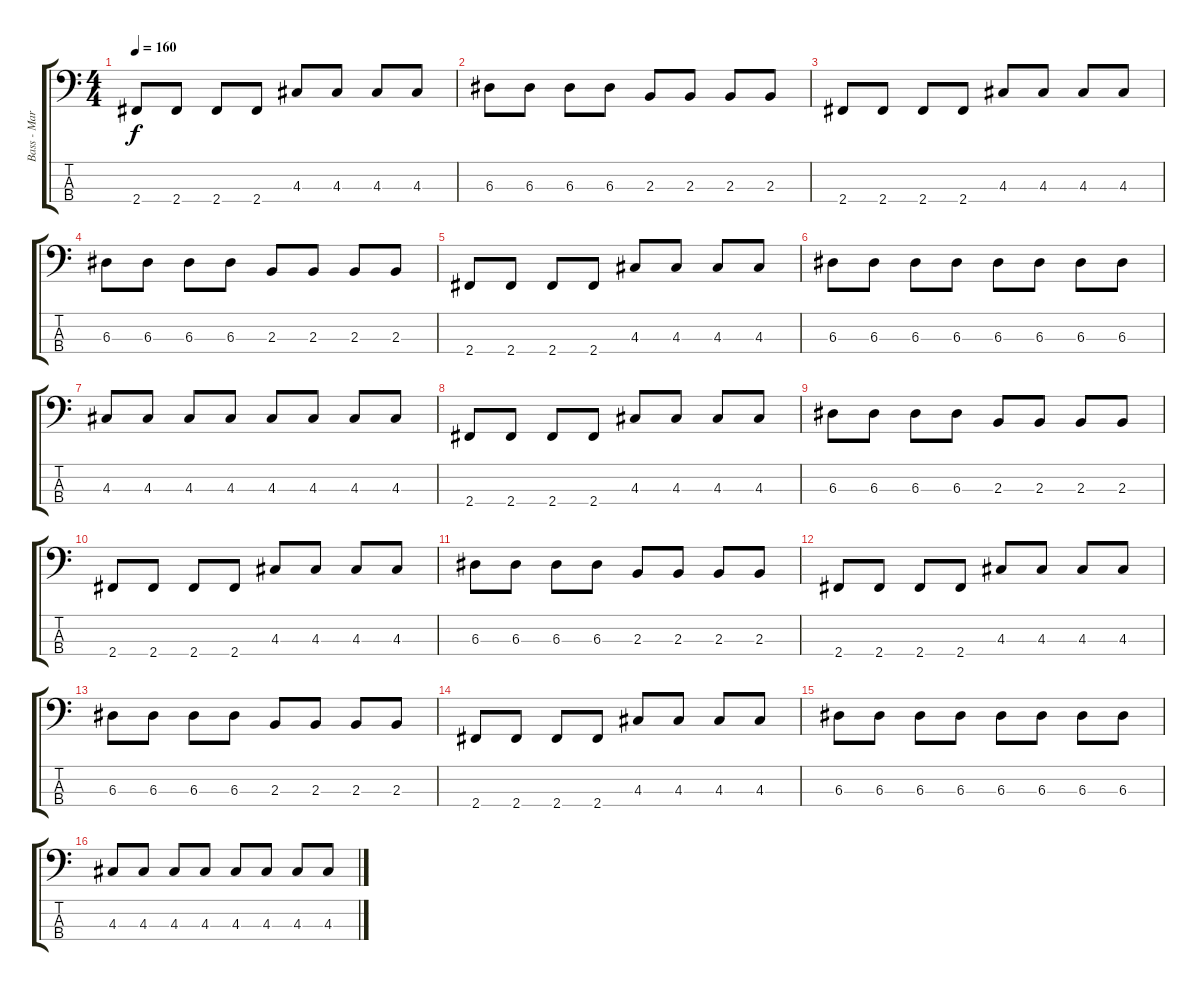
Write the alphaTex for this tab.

\track ("Bass - Mark Allan Hoppus" "Bass - Mar") {instrument electricbasspick}
\staff {score tabs}
\tuning (G2 D2 A1 E1) {hide}
\ts (4 4)
\tempo 160
\clef f4
\ks c
2.4.8{dy f} 2.4.8 2.4.8 2.4.8 4.3.8 4.3.8 4.3.8 4.3.8 |
6.3.8 6.3.8 6.3.8 6.3.8 2.3.8 2.3.8 2.3.8 2.3.8 |
2.4.8 2.4.8 2.4.8 2.4.8 4.3.8 4.3.8 4.3.8 4.3.8 |
6.3.8 6.3.8 6.3.8 6.3.8 2.3.8 2.3.8 2.3.8 2.3.8 |
2.4.8 2.4.8 2.4.8 2.4.8 4.3.8 4.3.8 4.3.8 4.3.8 |
6.3.8 6.3.8 6.3.8 6.3.8 6.3.8 6.3.8 6.3.8 6.3.8 |
4.3.8 4.3.8 4.3.8 4.3.8 4.3.8 4.3.8 4.3.8 4.3.8 |
2.4.8 2.4.8 2.4.8 2.4.8 4.3.8 4.3.8 4.3.8 4.3.8 |
6.3.8 6.3.8 6.3.8 6.3.8 2.3.8 2.3.8 2.3.8 2.3.8 |
2.4.8 2.4.8 2.4.8 2.4.8 4.3.8 4.3.8 4.3.8 4.3.8 |
6.3.8 6.3.8 6.3.8 6.3.8 2.3.8 2.3.8 2.3.8 2.3.8 |
2.4.8 2.4.8 2.4.8 2.4.8 4.3.8 4.3.8 4.3.8 4.3.8 |
6.3.8 6.3.8 6.3.8 6.3.8 2.3.8 2.3.8 2.3.8 2.3.8 |
2.4.8 2.4.8 2.4.8 2.4.8 4.3.8 4.3.8 4.3.8 4.3.8 |
6.3.8 6.3.8 6.3.8 6.3.8 6.3.8 6.3.8 6.3.8 6.3.8 |
4.3.8 4.3.8 4.3.8 4.3.8 4.3.8 4.3.8 4.3.8 4.3.8
